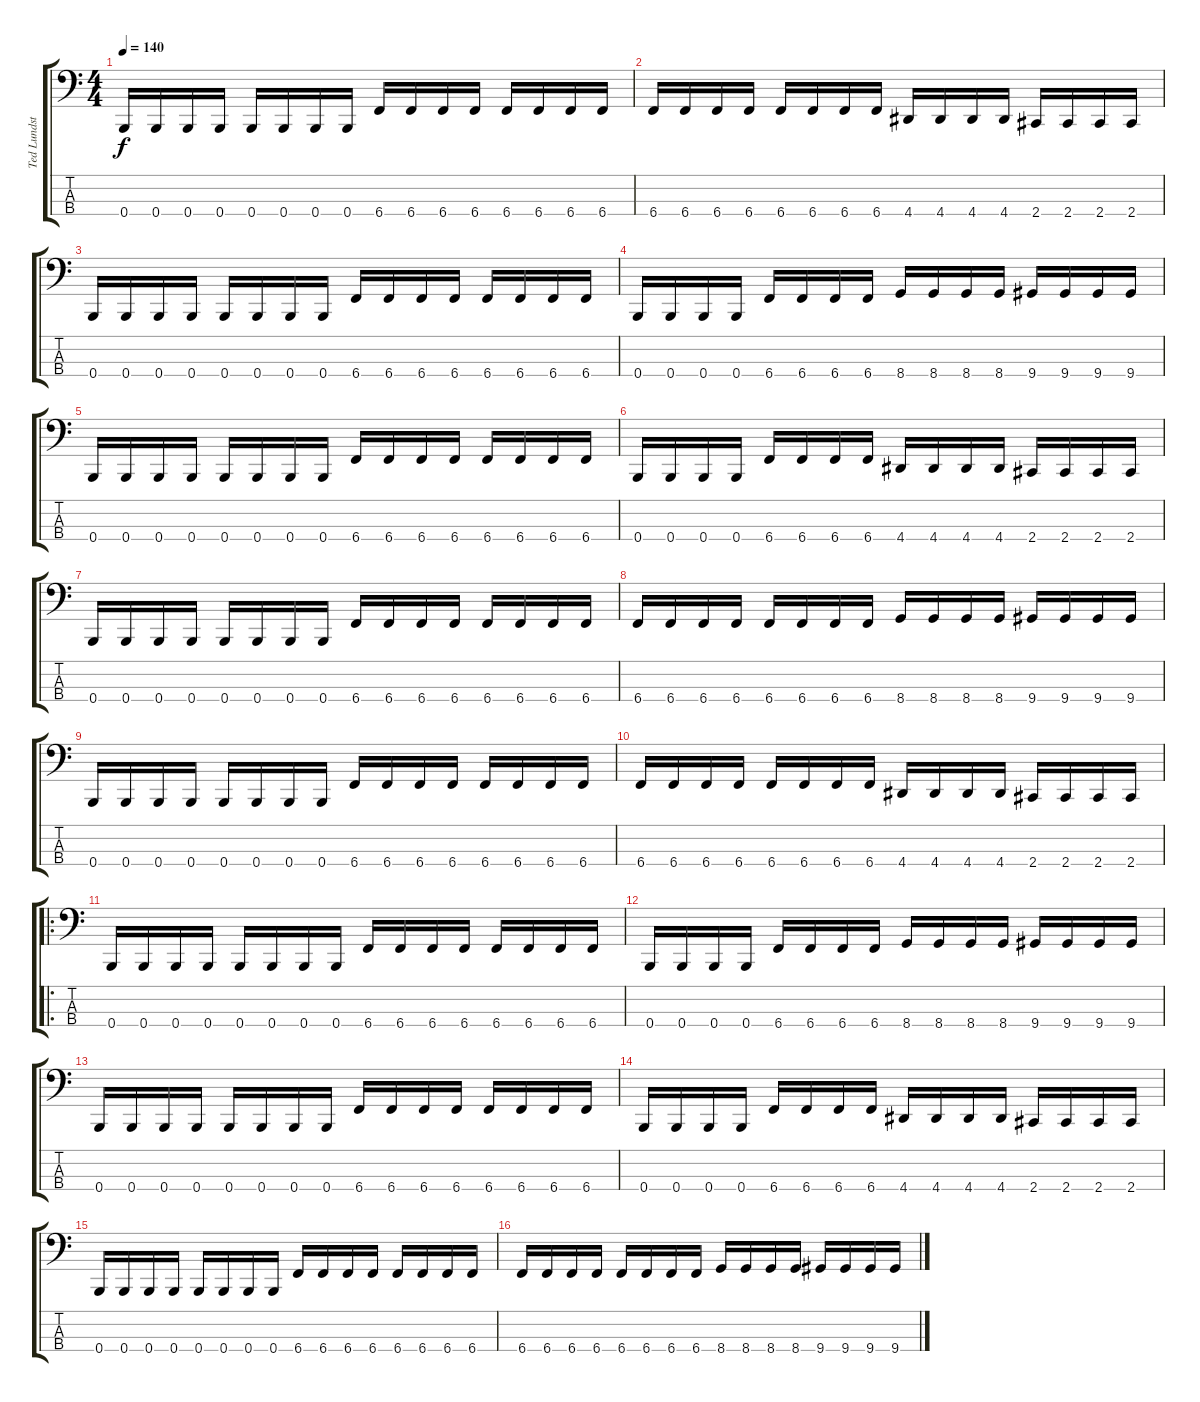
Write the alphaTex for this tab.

\track ("Ted Lundström" "Ted Lundst") {instrument electricbasspick}
\staff {score tabs}
\tuning (D2 A1 E1 B0) {hide}
\ts (4 4)
\tempo 140
\clef f4
\ks c
0.4.16{dy f} 0.4.16 0.4.16 0.4.16 0.4.16 0.4.16 0.4.16 0.4.16 6.4.16 6.4.16 6.4.16 6.4.16 6.4.16 6.4.16 6.4.16 6.4.16 |
6.4.16 6.4.16 6.4.16 6.4.16 6.4.16 6.4.16 6.4.16 6.4.16 4.4.16 4.4.16 4.4.16 4.4.16 2.4.16 2.4.16 2.4.16 2.4.16 |
0.4.16 0.4.16 0.4.16 0.4.16 0.4.16 0.4.16 0.4.16 0.4.16 6.4.16 6.4.16 6.4.16 6.4.16 6.4.16 6.4.16 6.4.16 6.4.16 |
0.4.16 0.4.16 0.4.16 0.4.16 6.4.16 6.4.16 6.4.16 6.4.16 8.4.16 8.4.16 8.4.16 8.4.16 9.4.16 9.4.16 9.4.16 9.4.16 |
0.4.16 0.4.16 0.4.16 0.4.16 0.4.16 0.4.16 0.4.16 0.4.16 6.4.16 6.4.16 6.4.16 6.4.16 6.4.16 6.4.16 6.4.16 6.4.16 |
0.4.16 0.4.16 0.4.16 0.4.16 6.4.16 6.4.16 6.4.16 6.4.16 4.4.16 4.4.16 4.4.16 4.4.16 2.4.16 2.4.16 2.4.16 2.4.16 |
0.4.16 0.4.16 0.4.16 0.4.16 0.4.16 0.4.16 0.4.16 0.4.16 6.4.16 6.4.16 6.4.16 6.4.16 6.4.16 6.4.16 6.4.16 6.4.16 |
6.4.16 6.4.16 6.4.16 6.4.16 6.4.16 6.4.16 6.4.16 6.4.16 8.4.16 8.4.16 8.4.16 8.4.16 9.4.16 9.4.16 9.4.16 9.4.16 |
0.4.16 0.4.16 0.4.16 0.4.16 0.4.16 0.4.16 0.4.16 0.4.16 6.4.16 6.4.16 6.4.16 6.4.16 6.4.16 6.4.16 6.4.16 6.4.16 |
6.4.16 6.4.16 6.4.16 6.4.16 6.4.16 6.4.16 6.4.16 6.4.16 4.4.16 4.4.16 4.4.16 4.4.16 2.4.16 2.4.16 2.4.16 2.4.16 |
\ro
0.4.16 0.4.16 0.4.16 0.4.16 0.4.16 0.4.16 0.4.16 0.4.16 6.4.16 6.4.16 6.4.16 6.4.16 6.4.16 6.4.16 6.4.16 6.4.16 |
0.4.16 0.4.16 0.4.16 0.4.16 6.4.16 6.4.16 6.4.16 6.4.16 8.4.16 8.4.16 8.4.16 8.4.16 9.4.16 9.4.16 9.4.16 9.4.16 |
0.4.16 0.4.16 0.4.16 0.4.16 0.4.16 0.4.16 0.4.16 0.4.16 6.4.16 6.4.16 6.4.16 6.4.16 6.4.16 6.4.16 6.4.16 6.4.16 |
0.4.16 0.4.16 0.4.16 0.4.16 6.4.16 6.4.16 6.4.16 6.4.16 4.4.16 4.4.16 4.4.16 4.4.16 2.4.16 2.4.16 2.4.16 2.4.16 |
0.4.16 0.4.16 0.4.16 0.4.16 0.4.16 0.4.16 0.4.16 0.4.16 6.4.16 6.4.16 6.4.16 6.4.16 6.4.16 6.4.16 6.4.16 6.4.16 |
6.4.16 6.4.16 6.4.16 6.4.16 6.4.16 6.4.16 6.4.16 6.4.16 8.4.16 8.4.16 8.4.16 8.4.16 9.4.16 9.4.16 9.4.16 9.4.16
